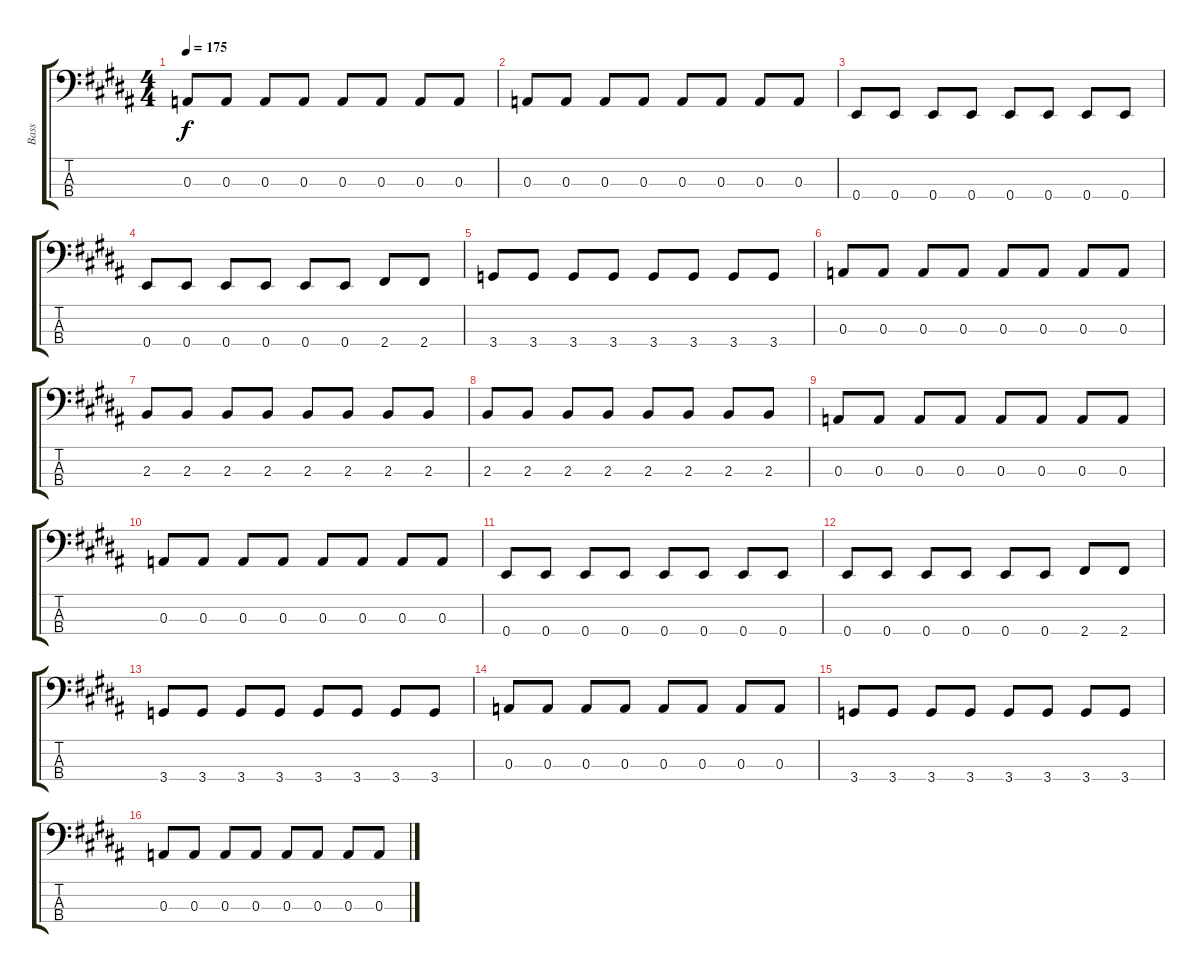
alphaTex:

\track ("Bass" "Bass") {instrument electricbassfinger}
\staff {score tabs}
\tuning (G2 D2 A1 E1) {hide}
\ts (4 4)
\tempo 175
\clef f4
\ks b
0.3.8{dy f} 0.3.8 0.3.8 0.3.8 0.3.8 0.3.8 0.3.8 0.3.8 |
0.3.8 0.3.8 0.3.8 0.3.8 0.3.8 0.3.8 0.3.8 0.3.8 |
0.4.8 0.4.8 0.4.8 0.4.8 0.4.8 0.4.8 0.4.8 0.4.8 |
0.4.8 0.4.8 0.4.8 0.4.8 0.4.8 0.4.8 2.4.8 2.4.8 |
3.4.8 3.4.8 3.4.8 3.4.8 3.4.8 3.4.8 3.4.8 3.4.8 |
0.3.8 0.3.8 0.3.8 0.3.8 0.3.8 0.3.8 0.3.8 0.3.8 |
2.3.8 2.3.8 2.3.8 2.3.8 2.3.8 2.3.8 2.3.8 2.3.8 |
2.3.8 2.3.8 2.3.8 2.3.8 2.3.8 2.3.8 2.3.8 2.3.8 |
0.3.8 0.3.8 0.3.8 0.3.8 0.3.8 0.3.8 0.3.8 0.3.8 |
0.3.8 0.3.8 0.3.8 0.3.8 0.3.8 0.3.8 0.3.8 0.3.8 |
0.4.8 0.4.8 0.4.8 0.4.8 0.4.8 0.4.8 0.4.8 0.4.8 |
0.4.8 0.4.8 0.4.8 0.4.8 0.4.8 0.4.8 2.4.8 2.4.8 |
3.4.8 3.4.8 3.4.8 3.4.8 3.4.8 3.4.8 3.4.8 3.4.8 |
0.3.8 0.3.8 0.3.8 0.3.8 0.3.8 0.3.8 0.3.8 0.3.8 |
3.4.8 3.4.8 3.4.8 3.4.8 3.4.8 3.4.8 3.4.8 3.4.8 |
0.3.8 0.3.8 0.3.8 0.3.8 0.3.8 0.3.8 0.3.8 0.3.8
